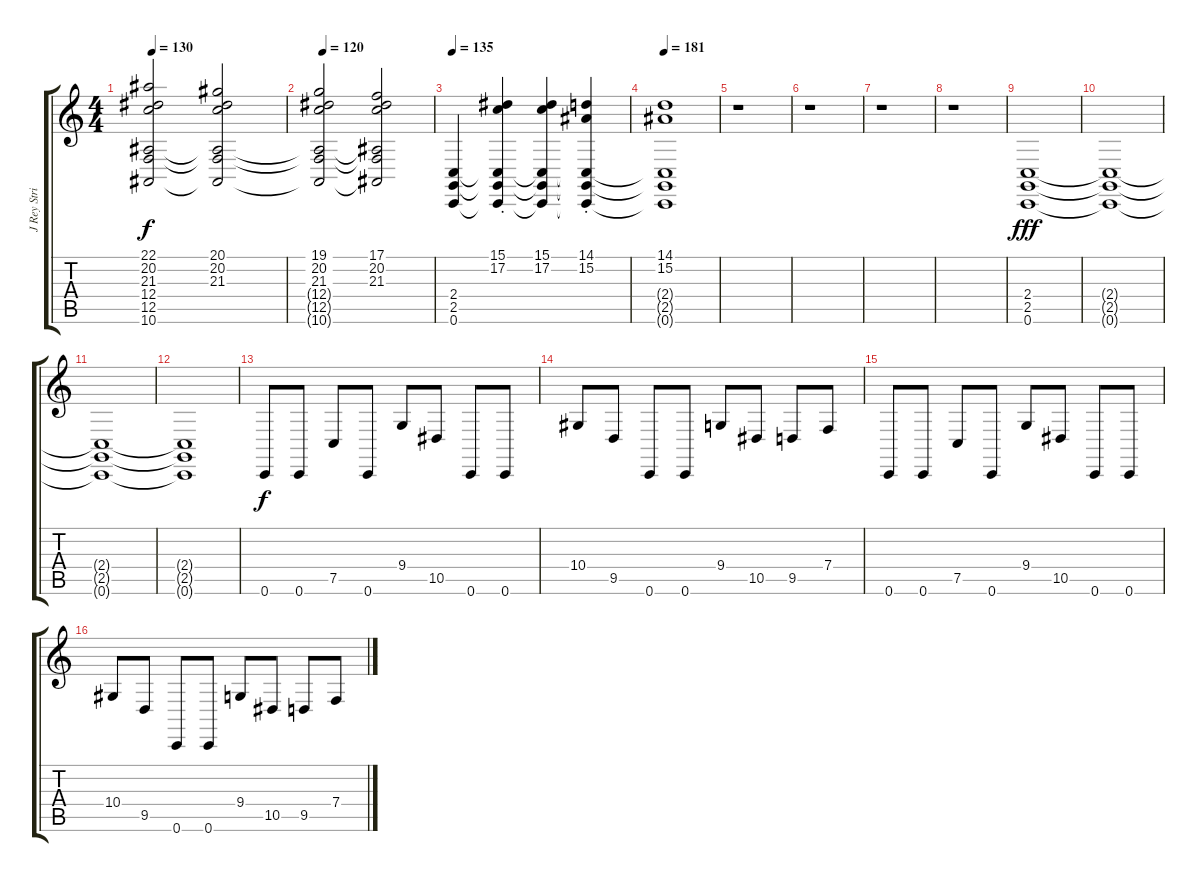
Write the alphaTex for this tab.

\track ("J Rey Strings" "J Rey Stri") {instrument stringensemble1}
\staff {score tabs}
\tuning (C4 G3 Eb3 Bb2 F2 C2) {hide}
\ts (4 4)
\tempo 130
\clef g2
\ks c
(22.1 20.2 21.3 12.4 12.5 10.6).2{dy f} (20.1 20.2 21.3 12.4{t} 12.5{t} 10.6{t}).2 |
\tempo 120
(19.1 20.2 21.3 12.4{t} 12.5{t} 10.6{t}).2 (17.1 20.2 21.3 12.4{t} 12.5{t} 10.6{t}).2 |
\tempo 135
(2.4 2.5 0.6).4 (15.1{st} 17.2{st} 2.4{t} 2.5{t} 0.6{t}).4 (15.1 17.2 2.4{t} 2.5{t} 0.6{t}).4 (14.1{st} 15.2{st} 2.4{t} 2.5{t} 0.6{t}).4 |
\tempo 181
(14.1 15.2 2.4{t} 2.5{t} 0.6{t}).1 |
r.1 |
r.1 |
r.1 |
r.1 |
(2.4 2.5 0.6).1{dy fff} |
(2.4{t} 2.5{t} 0.6{t}).1 |
(2.4{t} 2.5{t} 0.6{t}).1 |
(2.4{t} 2.5{t} 0.6{t}).1 |
0.6.8{dy f} 0.6.8 7.5.8 0.6.8 9.4.8 10.5.8 0.6.8 0.6.8 |
10.4.8 9.5.8 0.6.8 0.6.8 9.4.8 10.5.8 9.5.8 7.4.8 |
0.6.8 0.6.8 7.5.8 0.6.8 9.4.8 10.5.8 0.6.8 0.6.8 |
10.4.8 9.5.8 0.6.8 0.6.8 9.4.8 10.5.8 9.5.8 7.4.8
